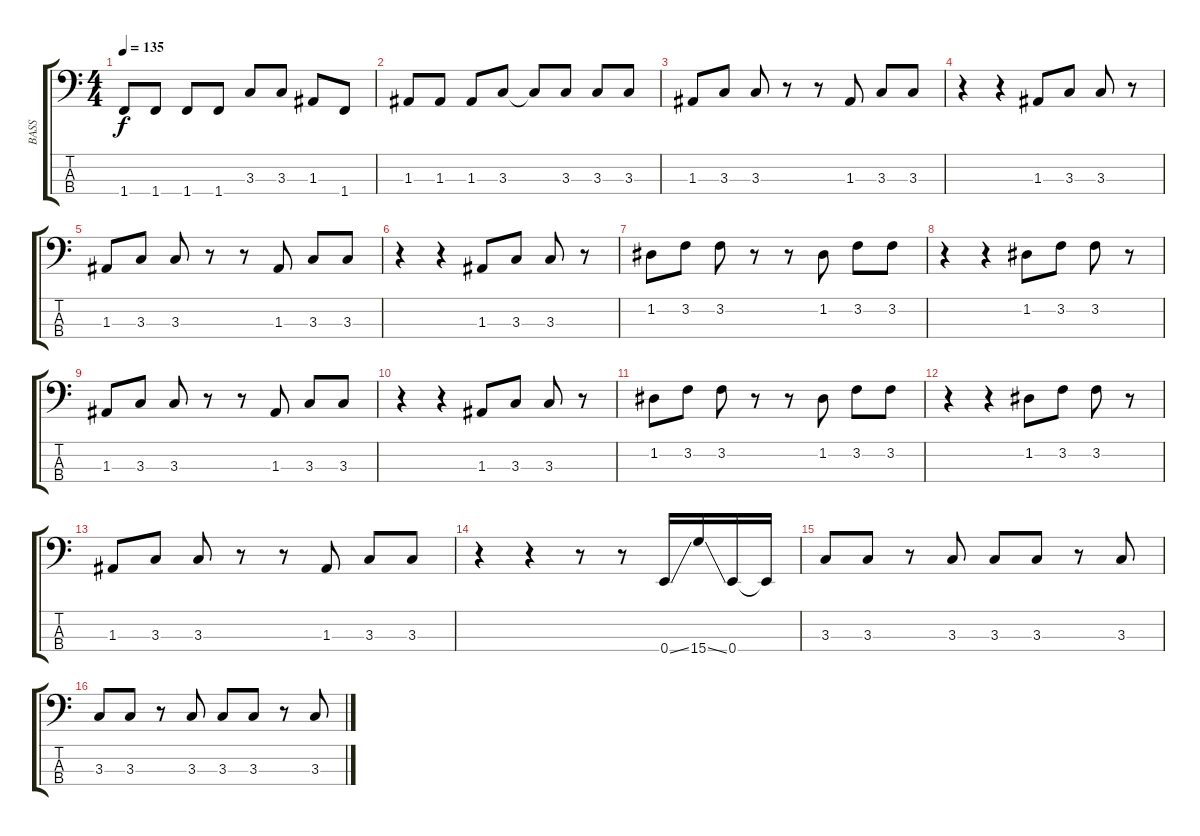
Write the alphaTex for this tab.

\track ("BASS" "BASS") {instrument electricbassfinger}
\staff {score tabs}
\tuning (G2 D2 A1 E1) {hide}
\ts (4 4)
\tempo 135
\clef f4
\ks c
1.4.8{dy f} 1.4.8 1.4.8 1.4.8 3.3.8 3.3.8 1.3.8 1.4.8 |
1.3.8 1.3.8 1.3.8 3.3.8 3.3{t}.8 3.3.8 3.3.8 3.3.8 |
1.3.8 3.3.8 3.3.8 r.8 r.8 1.3.8 3.3.8 3.3.8 |
r.4 r.4 1.3.8 3.3.8 3.3.8 r.8 |
1.3.8 3.3.8 3.3.8 r.8 r.8 1.3.8 3.3.8 3.3.8 |
r.4 r.4 1.3.8 3.3.8 3.3.8 r.8 |
1.2.8 3.2.8 3.2.8 r.8 r.8 1.2.8 3.2.8 3.2.8 |
r.4 r.4 1.2.8 3.2.8 3.2.8 r.8 |
1.3.8 3.3.8 3.3.8 r.8 r.8 1.3.8 3.3.8 3.3.8 |
r.4 r.4 1.3.8 3.3.8 3.3.8 r.8 |
1.2.8 3.2.8 3.2.8 r.8 r.8 1.2.8 3.2.8 3.2.8 |
r.4 r.4 1.2.8 3.2.8 3.2.8 r.8 |
1.3.8 3.3.8 3.3.8 r.8 r.8 1.3.8 3.3.8 3.3.8 |
r.4 r.4 r.8 r.8 0.4{ss}.16 15.4{ss}.16 0.4.16 0.4{t}.16 |
3.3.8 3.3.8 r.8 3.3.8 3.3.8 3.3.8 r.8 3.3.8 |
3.3.8 3.3.8 r.8 3.3.8 3.3.8 3.3.8 r.8 3.3.8
